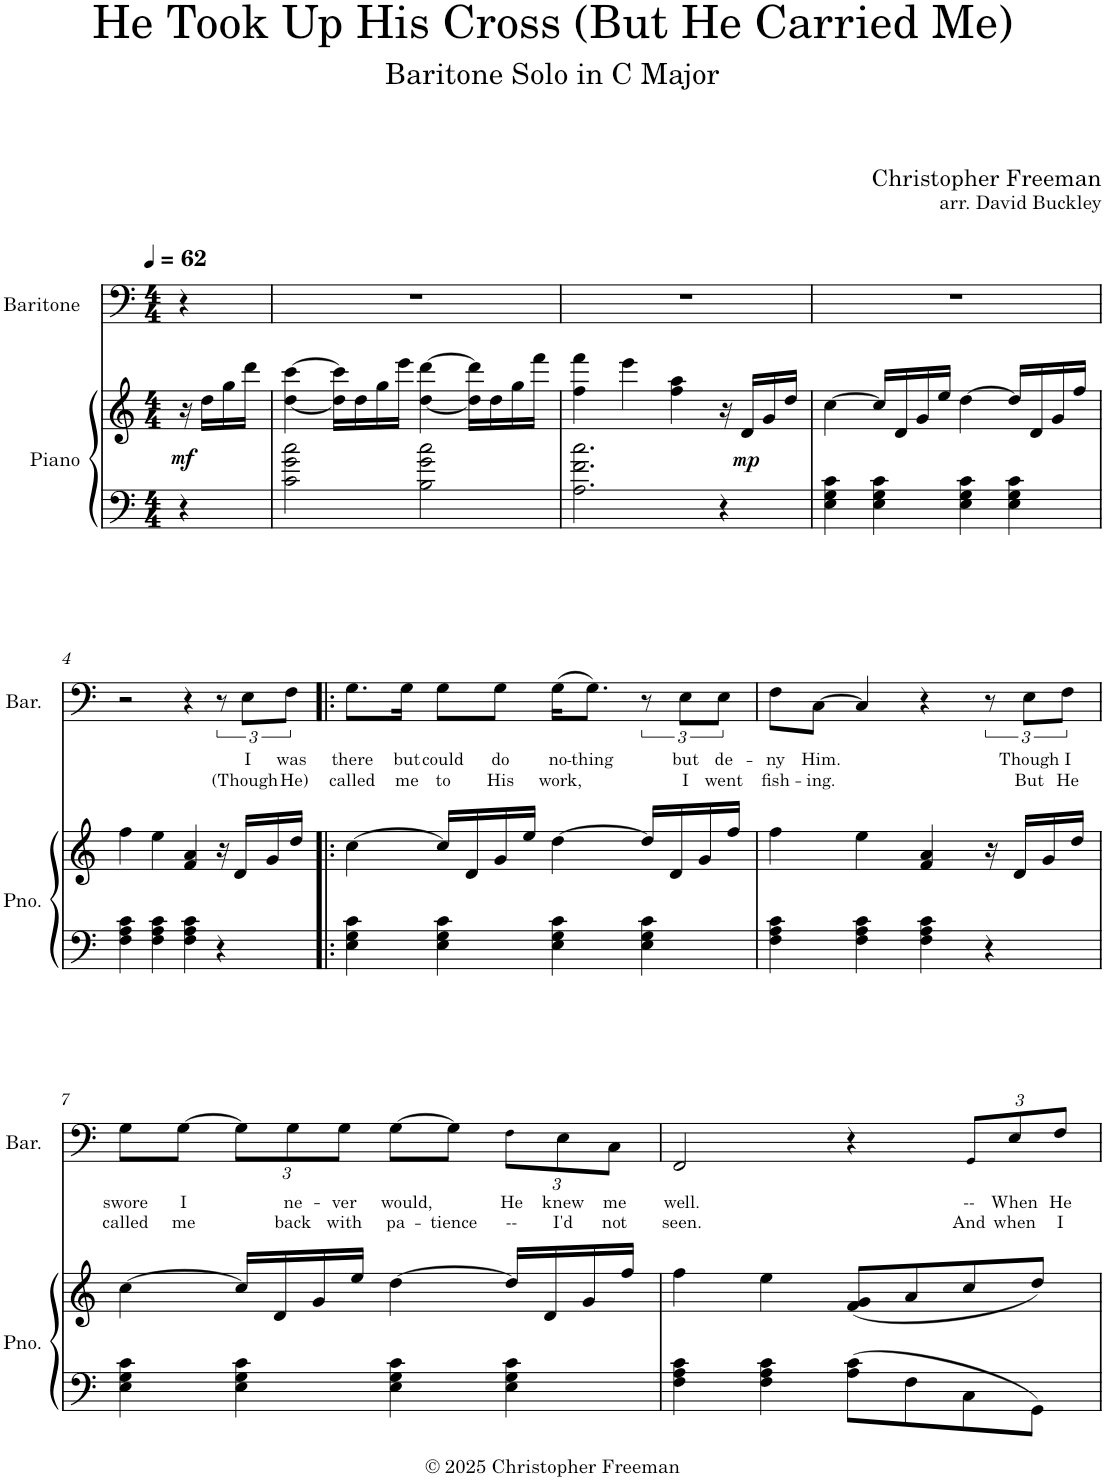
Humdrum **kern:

**kern	**kern	**dynam	**kern	**text	**text
*part2	*part2	*part2	*part1	*part1	*part1
*staff3	*staff2	*staff2/3	*staff1	*staff1	*staff1
*I"Piano	*	*	*I"Baritone	*	*
*I'Pno.	*	*	*I'Bar.	*	*
*clefF4	*clefG2	*	*clefF4	*	*
*k[]	*k[]	*	*k[]	*	*
*M4/4	*M4/4	*	*M4/4	*	*
*MM62	*MM62	*	*MM62	*	*
=	=	=	=	=	=
!	!	!LO:DY:b	!	!	!
4r	16r	mf	4r	.	.
.	16dd\LL	.	.	.	.
.	16gg\	.	.	.	.
.	16ddd\JJ	.	.	.	.
=1	=1	=1	=1	=1	=1
2c\ 2g\ 2cc\	[4dd\ [4ccc\	.	1r	.	.
.	16dd\] 16ccc\]LL	.	.	.	.
.	16dd\	.	.	.	.
.	16gg\	.	.	.	.
.	16eee\JJ	.	.	.	.
2B\ 2g\ 2cc\	[4dd\ [4ddd\	.	.	.	.
.	16dd\] 16ddd\]LL	.	.	.	.
.	16dd\	.	.	.	.
.	16gg\	.	.	.	.
.	16fff\JJ	.	.	.	.
=2	=2	=2	=2	=2	=2
2.A\ 2.f\ 2.cc\	4ff\ 4fff\	.	1r	.	.
.	4eee\	.	.	.	.
.	4ff\ 4aa\	.	.	.	.
4r	16r	.	.	.	.
!	!	!LO:DY:b	!	!	!
.	16d/LL	mp	.	.	.
.	16g/	.	.	.	.
.	16dd/JJ	.	.	.	.
=3	=3	=3	=3	=3	=3
4E\ 4G\ 4c\	[4cc\	.	1r	.	.
4E\ 4G\ 4c\	16cc/LL]	.	.	.	.
.	16d/	.	.	.	.
.	16g/	.	.	.	.
.	16ee/JJ	.	.	.	.
4E\ 4G\ 4c\	[4dd\	.	.	.	.
4E\ 4G\ 4c\	16dd/LL]	.	.	.	.
.	16d/	.	.	.	.
.	16g/	.	.	.	.
.	16ff/JJ	.	.	.	.
!!LO:LB:g=z
=4	=4	=4	=4	=4	=4
4F\ 4A\ 4c\	4ff\	.	2r	.	.
4F\ 4A\ 4c\	4ee\	.	.	.	.
4F\ 4A\ 4c\	4f/ 4a/	.	4r	.	.
4r	16r	.	12r	.	.
.	16d/LL	.	.	.	.
!	!	!	!	!LO:LY:b	!LO:LY:b
.	.	.	12E\L	I	(Though
.	16g/	.	.	.	.
!	!	!	!	!LO:LY:b	!LO:LY:b
.	.	.	12F\J	was	He)
.	16dd/JJ	.	.	.	.
=5!|:	=5!|:	=5!|:	=5!|:	=5!|:	=5!|:
!	!	!	!	!LO:LY:b	!LO:LY:b
4E\ 4G\ 4c\	[4cc\	.	8.G\L	there	called
!	!	!	!	!LO:LY:b	!LO:LY:b
.	.	.	16G\Jk	but	me
!	!	!	!	!LO:LY:b	!LO:LY:b
4E\ 4G\ 4c\	16cc/LL]	.	8G\L	could	to
.	16d/	.	.	.	.
!	!	!	!	!LO:LY:b	!LO:LY:b
.	16g/	.	8G\J	do	His
.	16ee/JJ	.	.	.	.
!	!	!	!	!LO:LY:b	!LO:LY:b
4E\ 4G\ 4c\	[4dd\	.	(16G\KL	no-	work,
!	!	!	!	!LO:LY:b	!
.	.	.	8.G\J)	-thing	.
4E\ 4G\ 4c\	16dd/LL]	.	12r	.	.
.	16d/	.	.	.	.
!	!	!	!	!LO:LY:b	!LO:LY:b
.	.	.	12E\L	but	I
.	16g/	.	.	.	.
!	!	!	!	!LO:LY:b	!LO:LY:b
.	.	.	12E\J	de-	went
.	16ff/JJ	.	.	.	.
=6	=6	=6	=6	=6	=6
!	!	!	!	!LO:LY:b	!LO:LY:b
4F\ 4A\ 4c\	4ff\	.	8F\L	-ny	fish-
!	!	!	!	!LO:LY:b	!LO:LY:b
.	.	.	[8C\J	Him.	-ing.
4F\ 4A\ 4c\	4ee\	.	4C/]	.	.
4F\ 4A\ 4c\	4f/ 4a/	.	4r	.	.
4r	16r	.	12r	.	.
.	16d/LL	.	.	.	.
!	!	!	!	!LO:LY:b	!LO:LY:b
.	.	.	12E\L	Though	But
.	16g/	.	.	.	.
!	!	!	!	!LO:LY:b	!LO:LY:b
.	.	.	12F\J	I	He
.	16dd/JJ	.	.	.	.
!!LO:LB:g=z
=7	=7	=7	=7	=7	=7
!	!	!	!	!LO:LY:b	!LO:LY:b
4E\ 4G\ 4c\	[4cc\	.	8G\L	swore	called
!	!	!	!	!LO:LY:b	!LO:LY:b
.	.	.	[8G\J	I	me
*	*	*	*Xbrackettup	*	*
4E\ 4G\ 4c\	16cc/LL]	.	12G\L]	.	.
.	16d/	.	.	.	.
!	!	!	!	!LO:LY:b	!LO:LY:b
.	.	.	12G\	ne-	back
.	16g/	.	.	.	.
!	!	!	!	!LO:LY:b	!LO:LY:b
.	.	.	12G\J	-ver	with
.	16ee/JJ	.	.	.	.
!	!	!	!	!LO:LY:b	!LO:LY:b
4E\ 4G\ 4c\	[4dd\	.	[8G\L	would,	pa-
!	!	!	!	!	!LO:LY:b
.	.	.	8G\J]	.	-tience
!	!	!	!	!LO:LY:b	!LO:LY:b
4E\ 4G\ 4c\	16dd/LL]	.	12F!\L	He	--
.	16d/	.	.	.	.
!	!	!	!	!LO:LY:b	!LO:LY:b
.	.	.	12E\	knew	I'd
.	16g/	.	.	.	.
!	!	!	!	!LO:LY:b	!LO:LY:b
.	.	.	12C\J	me	not
.	16ff/JJ	.	.	.	.
=8	=8	=8	=8	=8	=8
!	!	!	!	!LO:LY:b	!LO:LY:b
4F\ 4A\ 4c\	4ff\	.	2FF/	well.	seen.
4F\ 4A\ 4c\	4ee\	.	.	.	.
8A\ 8c\L	(8f/ 8g/L	.	4r	.	.
8F\	8a/	.	.	.	.
!	!	!	!	!LO:LY:b	!LO:LY:b
8C\	8cc/	.	12GG!/L	--	And
!	!	!	!	!LO:LY:b	!LO:LY:b
.	.	.	12E/	When	when
8GG\J	8dd/J)	.	.	.	.
!	!	!	!	!LO:LY:b	!LO:LY:b
.	.	.	12F/J	He	I
=	=	=	=	=	=
*-	*-	*-	*-	*-	*-
